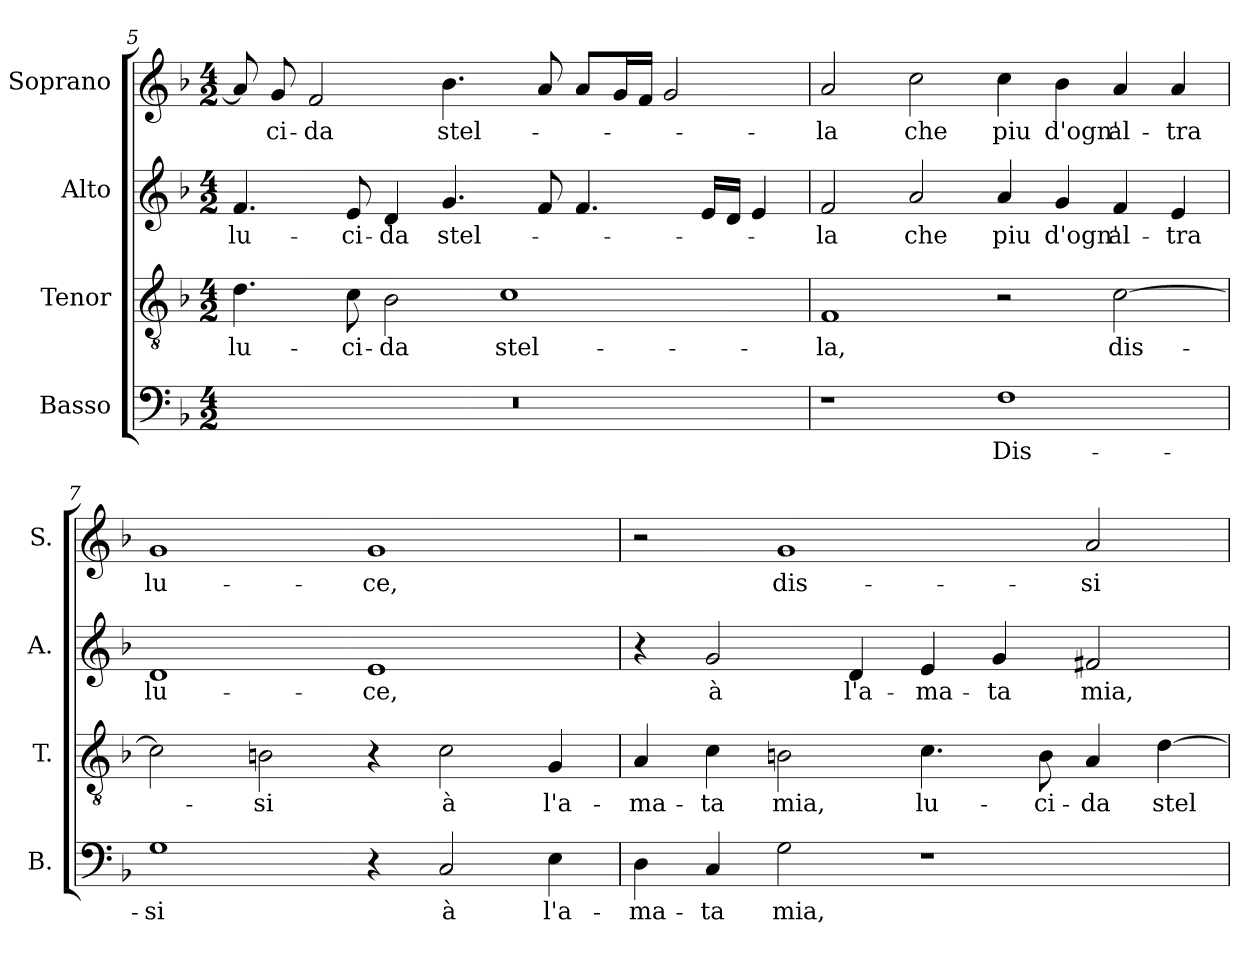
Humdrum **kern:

**kern	**text	**kern	**text	**kern	**text	**kern	**text
*part4	*part4	*part3	*part3	*part2	*part2	*part1	*part1
*staff4	*staff4	*staff3	*staff3	*staff2	*staff2	*staff1	*staff1
*I"Basso	*	*I"Tenor	*	*I"Alto	*	*I"Soprano	*
*I'B.	*	*I'T.	*	*I'A.	*	*I'S.	*
*clefF4	*	*clefGv2	*	*clefG2	*	*clefG2	*
*	*	*ITrd7c12	*	*	*	*	*
*k[b-]	*	*k[b-]	*	*k[b-]	*	*k[b-]	*
*F:	*	*F:	*	*F:	*	*F:	*
*M4/2	*	*M4/2	*	*M4/2	*	*M4/2	*
=5	=5	=5	=5	=5	=5	=5	=5
!LO:N:vis=1	!	!	!	!	!	!	!
!	!	!	!LO:LY:b:color=#000000	!	!	!	!
!	!	!	!	!	!LO:LY:b:color=#000000	!	!
0r	.	4.Di\	lu-	4.fi/	lu-	8ai/]	.
!	!	!	!	!	!	!	!LO:LY:b:color=#000000
.	.	.	.	.	.	8gi/	-ci-
!	!	!	!	!	!	!	!LO:LY:b:color=#000000
.	.	.	.	.	.	2fi/	-da
!	!	!	!LO:LY:b:color=#000000	!	!	!	!
!	!	!	!	!	!LO:LY:b:color=#000000	!	!
.	.	8Ci\	-ci-	8ei/	-ci-	.	.
!	!	!	!LO:LY:b:color=#000000	!	!	!	!
!	!	!	!	!	!LO:LY:b:color=#000000	!	!
.	.	2BB-i\	-da	4di/	-da	.	.
!	!	!	!	!	!LO:LY:b:color=#000000	!	!
!	!	!	!	!	!	!	!LO:LY:b:color=#000000
.	.	.	.	4.gi/	stel-	4.b-i\	stel-
!	!	!	!LO:LY:b:color=#000000	!	!	!	!
.	.	1Ci	stel-	.	.	.	.
.	.	.	.	8fi/	.	8ai/	.
.	.	.	.	4.fi/	.	8ai/L	.
.	.	.	.	.	.	16gi/L	.
.	.	.	.	.	.	16fi/JJ	.
.	.	.	.	.	.	2gi/	.
.	.	.	.	16ei/LL	.	.	.
.	.	.	.	16di/JJ	.	.	.
.	.	.	.	4ei/	.	.	.
!!LO:LB:g=z
=6	=6	=6	=6	=6	=6	=6	=6
!	!	!	!LO:LY:b:color=#000000	!	!	!	!
!	!	!	!	!	!LO:LY:b:color=#000000	!	!
!	!	!	!	!	!	!	!LO:LY:b:color=#000000
1r	.	1FFi	-la,	2fi/	-la	2ai/	-la
!	!	!	!	!	!LO:LY:b:color=#000000	!	!
!	!	!	!	!	!	!	!LO:LY:b:color=#000000
.	.	.	.	2ai/	che	2cci\	che
!	!LO:LY:b:color=#000000	!	!	!	!	!	!
!	!	!	!	!	!LO:LY:b:color=#000000	!	!
!	!	!	!	!	!	!	!LO:LY:b:color=#000000
1Fi	Dis-	2r	.	4ai/	piu	4cci\	piu
!	!	!	!	!	!LO:LY:b:color=#000000	!	!
!	!	!	!	!	!	!	!LO:LY:b:color=#000000
.	.	.	.	4gi/	d'ogn'	4b-i\	d'ogn'
!	!	!	!LO:LY:b:color=#000000	!	!	!	!
!	!	!	!	!	!LO:LY:b:color=#000000	!	!
!	!	!	!	!	!	!	!LO:LY:b:color=#000000
.	.	[>2Ci\	dis-	4fi/	al-	4ai/	al-
!	!	!	!	!	!LO:LY:b:color=#000000	!	!
!	!	!	!	!	!	!	!LO:LY:b:color=#000000
.	.	.	.	4ei/	-tra	4ai/	-tra
=7	=7	=7	=7	=7	=7	=7	=7
!	!LO:LY:b:color=#000000	!	!	!	!	!	!
!	!	!	!	!	!LO:LY:b:color=#000000	!	!
!	!	!	!	!	!	!	!LO:LY:b:color=#000000
1Gi	-si	2Ci\]	.	1di	lu-	1gi	lu-
!	!	!	!LO:LY:b:color=#000000	!	!	!	!
.	.	2BBni\	-si	.	.	.	.
!	!	!	!	!	!LO:LY:b:color=#000000	!	!
!	!	!	!	!	!	!	!LO:LY:b:color=#000000
4r	.	4r	.	1ei	-ce,	1gi	-ce,
!	!LO:LY:b:color=#000000	!	!	!	!	!	!
!	!	!	!LO:LY:b:color=#000000	!	!	!	!
2Ci/	à	2Ci\	à	.	.	.	.
!	!LO:LY:b:color=#000000	!	!	!	!	!	!
!	!	!	!LO:LY:b:color=#000000	!	!	!	!
4Ei\	l'a-	4GGi/	l'a-	.	.	.	.
=8	=8	=8	=8	=8	=8	=8	=8
!	!LO:LY:b:color=#000000	!	!	!	!	!	!
!	!	!	!LO:LY:b:color=#000000	!	!	!	!
4Di\	-ma-	4AAi/	-ma-	4r	.	2r	.
!	!LO:LY:b:color=#000000	!	!	!	!	!	!
!	!	!	!LO:LY:b:color=#000000	!	!	!	!
!	!	!	!	!	!LO:LY:b:color=#000000	!	!
4Ci/	-ta	4Ci\	-ta	2gi/	à	.	.
!	!LO:LY:b:color=#000000	!	!	!	!	!	!
!	!	!	!LO:LY:b:color=#000000	!	!	!	!
!	!	!	!	!	!	!	!LO:LY:b:color=#000000
2Gi\	mia,	2BBni\	mia,	.	.	1gi	dis-
!	!	!	!	!	!LO:LY:b:color=#000000	!	!
.	.	.	.	4di/	l'a-	.	.
!	!	!	!LO:LY:b:color=#000000	!	!	!	!
!	!	!	!	!	!LO:LY:b:color=#000000	!	!
1r	.	4.Ci\	lu-	4ei/	-ma-	.	.
!	!	!	!	!	!LO:LY:b:color=#000000	!	!
.	.	.	.	4gi/	-ta	.	.
!	!	!	!LO:LY:b:color=#000000	!	!	!	!
.	.	8BBi\	-ci-	.	.	.	.
!	!	!	!LO:LY:b:color=#000000	!	!	!	!
!	!	!	!	!	!LO:LY:b:color=#000000	!	!
!	!	!	!	!	!	!	!LO:LY:b:color=#000000
.	.	4AAi/	-da	2f#Xi/	mia,	2ai/	-si
!	!	!	!LO:LY:b:color=#000000	!	!	!	!
.	.	[>4Di\	stel-	.	.	.	.
=	=	=	=	=	=	=	=
*-	*-	*-	*-	*-	*-	*-	*-
